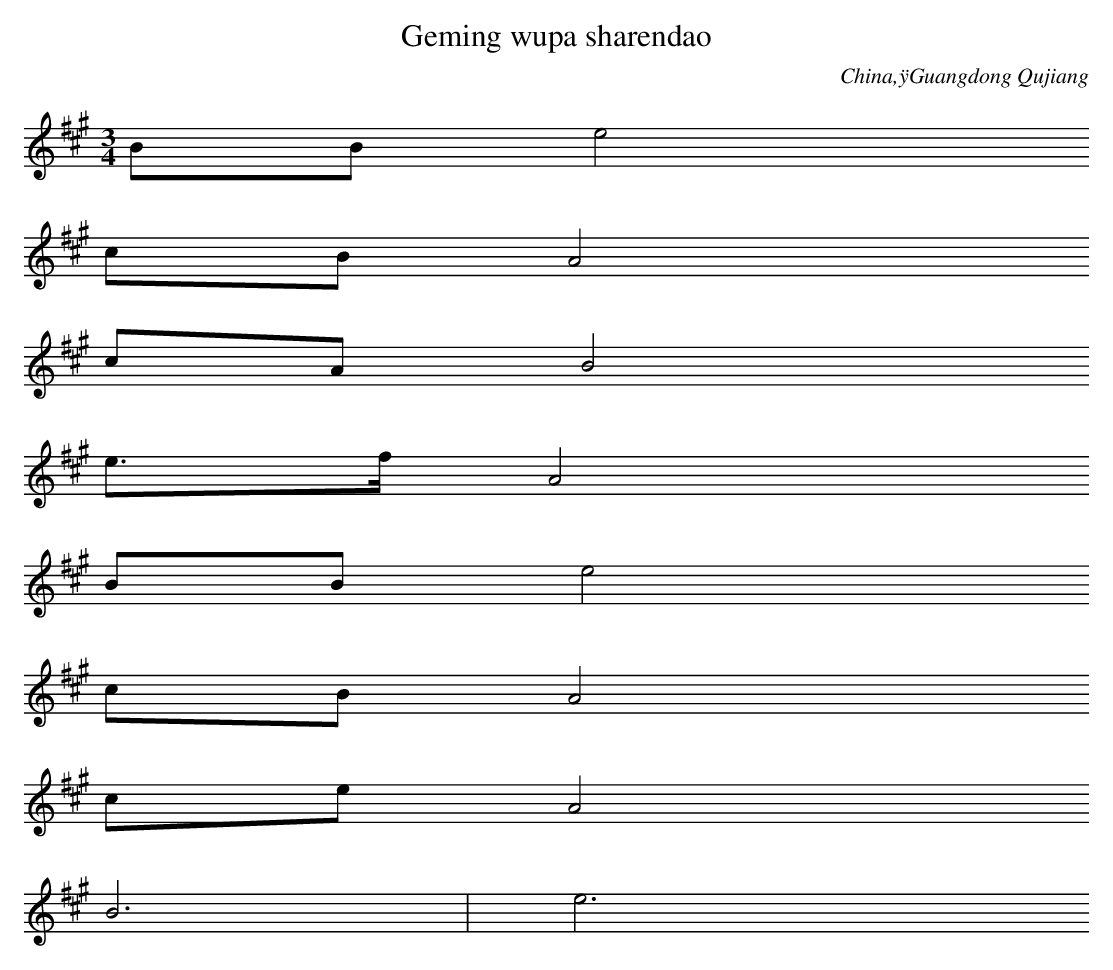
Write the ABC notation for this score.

X:1
T: Geming wupa sharendao
O: China,ÿGuangdong Qujiang
M: 3/4
L: 1/16
K: A
B2B2e8
c2B2A8
c2A2B8
e3fA8
B2B2e8
c2B2A8
c2e2A8
B12 | e12
